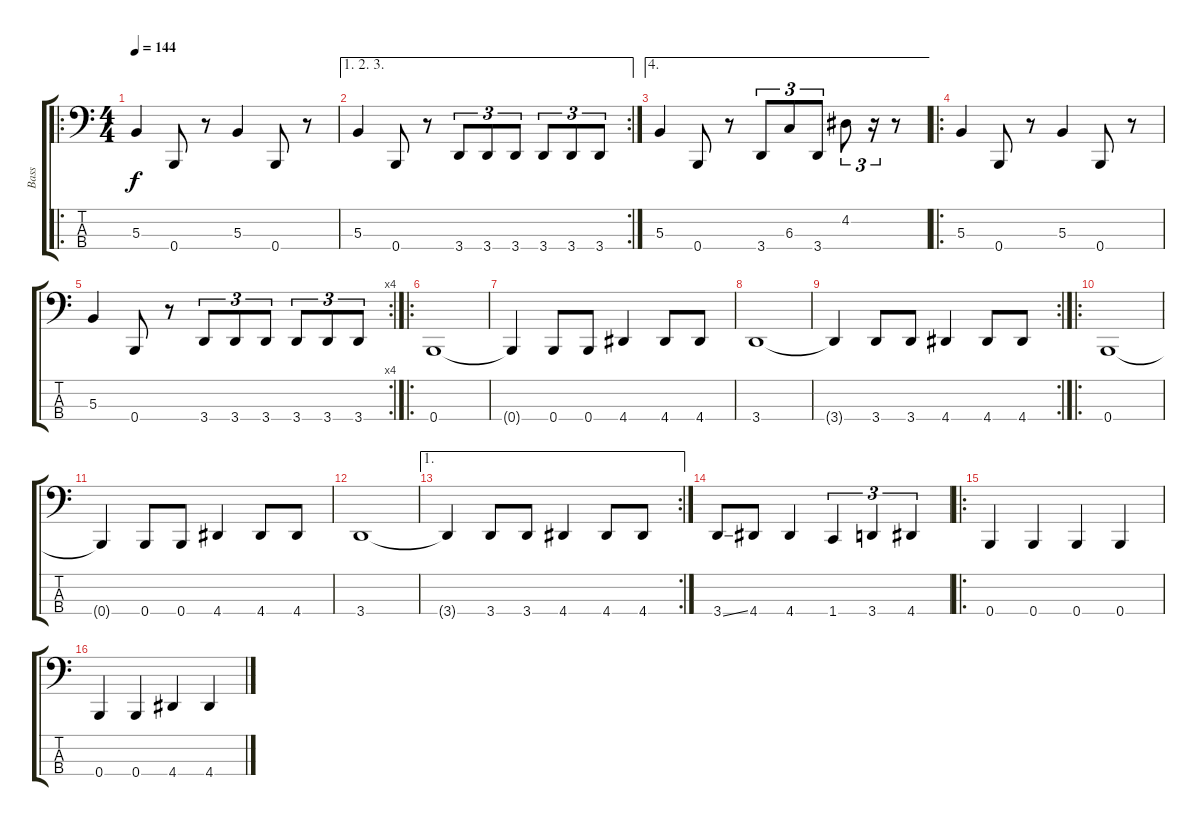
\track ("Bass" "Bass") {instrument electricbasspick}
\staff {score tabs}
\tuning (E2 B1 Gb1 B0) {hide}
\ro
\ts (4 4)
\tempo 144
\clef f4
\ks c
5.3.4{dy f} 0.4.8 r.8 5.3.4 0.4.8 r.8 |
\ae (1 2 3)
\rc 2
5.3.4 0.4.8 r.8 3.4.8{tu (3 2)} 3.4.8{tu (3 2)} 3.4.8{tu (3 2)} 3.4.8{tu (3 2)} 3.4.8{tu (3 2)} 3.4.8{tu (3 2)} |
\ae 4
5.3.4 0.4.8 r.8 3.4.8{tu (3 2)} 6.3.8{tu (3 2)} 3.4.8{tu (3 2)} 4.2.8{tu (3 2)} r.16{tu (3 2)} r.8 |
\ro
5.3.4 0.4.8 r.8 5.3.4 0.4.8 r.8 |
\rc 4
5.3.4 0.4.8 r.8 3.4.8{tu (3 2)} 3.4.8{tu (3 2)} 3.4.8{tu (3 2)} 3.4.8{tu (3 2)} 3.4.8{tu (3 2)} 3.4.8{tu (3 2)} |
\ro
0.4.1 |
0.4{t}.4 0.4.8 0.4.8 4.4.4 4.4.8 4.4.8 |
3.4.1 |
\rc 2
3.4{t}.4 3.4.8 3.4.8 4.4.4 4.4.8 4.4.8 |
\ro
0.4.1 |
0.4{t}.4 0.4.8 0.4.8 4.4.4 4.4.8 4.4.8 |
3.4.1 |
\ae 1
\rc 2
3.4{t}.4 3.4.8 3.4.8 4.4.4 4.4.8 4.4.8 |
3.4{ss}.8 4.4.8 4.4.4 1.4.4{tu (3 2)} 3.4.4{tu (3 2)} 4.4.4{tu (3 2)} |
\ro
0.4.4 0.4.4 0.4.4 0.4.4 |
0.4.4 0.4.4 4.4.4 4.4.4
